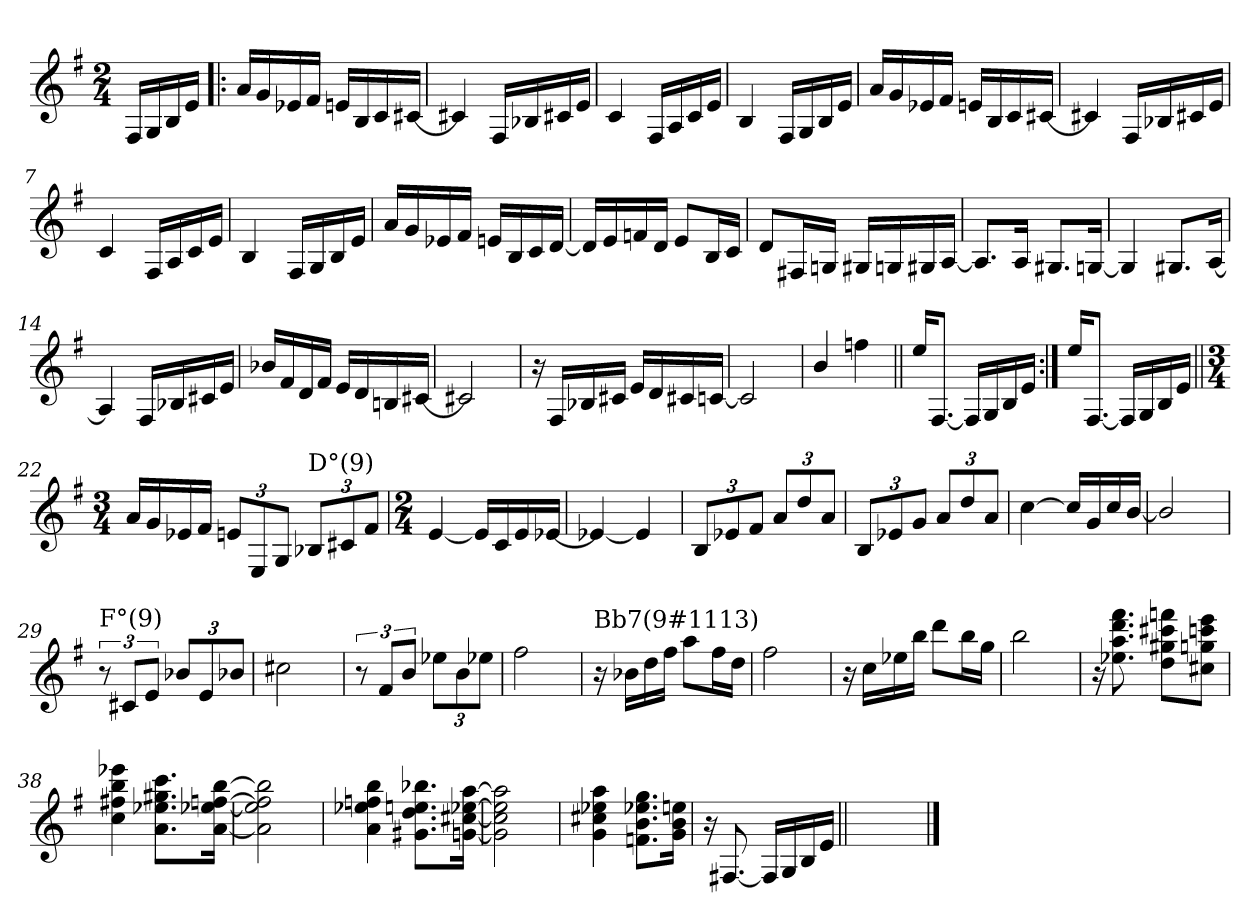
**kern
*part1
*staff1
*clefG2
*k[f#]
*G:
*M2/4
=
16F#/LL
16G/
16B/
16e/JJ
=1!|:
16a/LL
16g/
16e-X/
16f#/JJ
16en/LL
16B/
16c/
[16c#X/JJ
=2
4c#X/]
16F#/LL
16B-X/
16c#X/
16e/JJ
=3
4c/
16F#/LL
16A/
16c/
16e/JJ
!!LO:LB:g=z
=4
4B/
16F#/LL
16G/
16B/
16e/JJ
=5
16a/LL
16g/
16e-X/
16f#/JJ
16en/LL
16B/
16c/
[16c#X/JJ
=6
4c#X/]
16F#/LL
16B-X/
16c#X/
16e/JJ
=7
4c/
16F#/LL
16A/
16c/
16e/JJ
=8
4B/
16F#/LL
16G/
16B/
16e/JJ
!!LO:LB:g=z
=9
16a/LL
16g/
16e-X/
16f#/JJ
16en/LL
16B/
16c/
[16d/JJ
=10
16d/LL]
16e/
16fn/
16d/JJ
8e/L
16B/L
16c/JJ
=11
8d/L
16F#X/L
16Gn/JJ
16G#X/LL
16Gn/
16G#X/
[16A/JJ
=12
8.A/L]
16A/Jk
8.G#/L
[16Gn/Jk
!!LO:LB:g=z
=13
4G/]
8.G#/L
[16A/Jk
=14
4A/]
16F#/LL
16B-X/
16c#X/
16e/JJ
=15
16b-X/LL
16f#/
16d/
16f#/JJ
16e/LL
16d/
16Bn/
[16c#X/JJ
=16
2c#X/]
=17
16r
16F#/LL
16B-X/
16c#X/JJ
16e/LL
16d/
16c#X/
[16cn/JJ
!!LO:LB:g=z
=18
2c/]
=19
4b/
4ffn\
=20||
16ee/KL
[8.F#/J
16F#/LL]
16G/
16B/
16e/JJ
=21:|!
16ee/KL
[8.F#/J
16F#/LL]
16G/
16B/
16e/JJ
!!LO:LB:g=z
=22||
*M3/4
16a/LL
16g/
16e-X/
16f#/JJ
12en/L
12E/
12G/J
!LO:TX:a:t=D°(9)
12B-X/L
12c#X/
12f#/J
=23
*M2/4
[4e/
16e/LL]
16c/
16e/
[16e-X/JJ
=24
4e-X/_
4e-/]
=25
12B/L
12e-X/
12f#/J
12a/L
12dd/
12a/J
!!LO:LB:g=z
=26
12B/L
12e-X/
12g/J
12a/L
12dd/
12a/J
=27
[4cc\
16cc/LL]
16g/
16cc/
[16b/JJ
=28
2b/]
=29
!LO:TX:a:t=F°(9)
12r
12c#X/L
12e/J
12b-X/L
12e/
12b-X/J
=30
2cc#X\
!!LO:LB:g=z
=31
12r
12f#/L
12b/J
12ee-X\L
12b\
12ee-X\J
=32
2ff#\
=33
!LO:TX:a:t=Bb7(9#1113)
16r
16b-X\LL
16dd\
16ff#\JJ
8aa\L
16ff#\L
16dd\JJ
=34
2ff#\
=35
16r
16cc\LL
16ee-X\
16bb\JJ
8ddd\L
16bb\L
16gg\JJ
!!LO:LB:g=z
=36
2bb\
=37
16r
8.ee-X\ 8.aa\ 8.ddd\ 8.fff#\
8dd\ 8gg#X\ 8ccc#X\ 8fffn\L
8cc#X\ 8ggn\ 8cccn\ 8eee\J
=38
4cc\ 4ff#X\ 4bb\ 4eee-X\
8.a\ 8.ee-X\ 8.gg#X\ 8.ccc\L
[16a\ [16ee-X\ [16ffn\ [16bb\Jk
=39
2a\] 2ee-\] 2ff\] 2bb\]
!!LO:LB:g=z
=40
4a\ 4ee-X\ 4ffn\ 4bb\
8.g#X\ 8.dd\ 8.een\ 8.bb-X\L
[16gn\ [16cc#X\ [16ee-X\ [16aa\Jk
=41
2g\] 2cc#\] 2ee-\] 2aa\]
=42
4g\ 4cc#X\ 4ee-X\ 4aa\
8.fn\ 8.b\ 8.ee-X\ 8.gg\L
16g\ 16b\ 16een\Jk
=43
16r
[8.F#X/
16F#/LL]
16G/
16B/
16e/JJ
=44||
2ryy
==
*-
